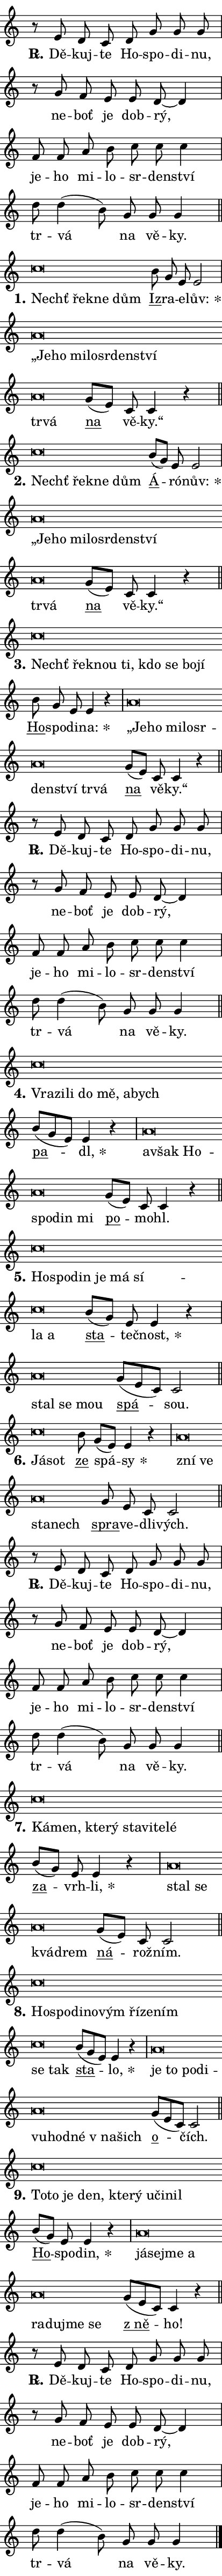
\version "2.24.0"
\header { tagline = "" }
\paper {
  indent = 0\cm
  top-margin = 0\cm
  right-margin = 0\cm
  bottom-margin = 0\cm
  left-margin = 0\cm
  paper-width = 7\cm
  page-breaking = #ly:one-page-breaking
  system-system-spacing.basic-distance = #11
  score-system-spacing.basic-distance = #11
  ragged-last = ##f
}


%% Author: Thomas Morley
%% https://lists.gnu.org/archive/html/lilypond-user/2020-05/msg00002.html
#(define (line-position grob)
"Returns position of @var[grob} in current system:
   @code{'start}, if at first time-step
   @code{'end}, if at last time-step
   @code{'middle} otherwise
"
  (let* ((col (ly:item-get-column grob))
         (ln (ly:grob-object col 'left-neighbor))
         (rn (ly:grob-object col 'right-neighbor))
         (col-to-check-left (if (ly:grob? ln) ln col))
         (col-to-check-right (if (ly:grob? rn) rn col))
         (break-dir-left
           (and
             (ly:grob-property col-to-check-left 'non-musical #f)
             (ly:item-break-dir col-to-check-left)))
         (break-dir-right
           (and
             (ly:grob-property col-to-check-right 'non-musical #f)
             (ly:item-break-dir col-to-check-right))))
        (cond ((eqv? 1 break-dir-left) 'start)
              ((eqv? -1 break-dir-right) 'end)
              (else 'middle))))

#(define (tranparent-at-line-position vctor)
  (lambda (grob)
  "Relying on @code{line-position} select the relevant enry from @var{vctor}.
Used to determine transparency,"
    (case (line-position grob)
      ((end) (not (vector-ref vctor 0)))
      ((middle) (not (vector-ref vctor 1)))
      ((start) (not (vector-ref vctor 2))))))

noteHeadBreakVisibility =
#(define-music-function (break-visibility)(vector?)
"Makes @code{NoteHead}s transparent relying on @var{break-visibility}"
#{
  \override NoteHead.transparent =
    #(tranparent-at-line-position break-visibility)
#})

#(define delete-ledgers-for-transparent-note-heads
  (lambda (grob)
    "Reads whether a @code{NoteHead} is transparent.
If so this @code{NoteHead} is removed from @code{'note-heads} from
@var{grob}, which is supposed to be @code{LedgerLineSpanner}.
As a result ledgers are not printed for this @code{NoteHead}"
    (let* ((nhds-array (ly:grob-object grob 'note-heads))
           (nhds-list
             (if (ly:grob-array? nhds-array)
                 (ly:grob-array->list nhds-array)
                 '()))
           ;; Relies on the transparent-property being done before
           ;; Staff.LedgerLineSpanner.after-line-breaking is executed.
           ;; This is fragile ...
           (to-keep
             (remove
               (lambda (nhd)
                 (ly:grob-property nhd 'transparent #f))
               nhds-list)))
      ;; TODO find a better method to iterate over grob-arrays, similiar
      ;; to filter/remove etc for lists
      ;; For now rebuilt from scratch
      (set! (ly:grob-object grob 'note-heads)  '())
      (for-each
        (lambda (nhd)
          (ly:pointer-group-interface::add-grob grob 'note-heads nhd))
        to-keep))))

hideNotes = {
  \noteHeadBreakVisibility #begin-of-line-visible
}
unHideNotes = {
  \noteHeadBreakVisibility #all-visible
}

% work-around for resetting accidentals
% https://lilypond.org/doc/v2.23/Documentation/notation/displaying-rhythms#unmetered-music
cadenzaMeasure = {
  \cadenzaOff
  \partial 1024 s1024
  \cadenzaOn
}

#(define-markup-command (accent layout props text) (markup?)
  "Underline accented syllable"
  (interpret-markup layout props
    #{\markup \override #'(offset . 4.3) \underline { #text }#}))

responsum = \markup \concat {
  "R" \hspace #-1.05 \path #0.1 #'((moveto 0 0.07) (lineto 0.9 0.8)) \hspace #0.05 "."
}

\layout {
    \context {
        \Staff
        \remove "Time_signature_engraver"
        \override LedgerLineSpanner.after-line-breaking = #delete-ledgers-for-transparent-note-heads
    }
    \context {
        \Voice {
            \override NoteHead.output-attributes = #'((class . "notehead"))
            \override Hairpin.height = #0.55
        }
    }
    \context {
        \Lyrics {
            \override StanzaNumber.output-attributes = #'((class . "stanzanumber"))
            \override LyricSpace.minimum-distance = #0.9
            \override LyricText.font-name = #"TeX Gyre Schola"
            \override LyricText.font-size = 1
            \override StanzaNumber.font-name = #"TeX Gyre Schola Bold"
            \override StanzaNumber.font-size = 1
        }
    }
}

% magnetic-lyrics.ily
%
%   written by
%     Jean Abou Samra <jean@abou-samra.fr>
%     Werner Lemberg <wl@gnu.org>
%
%   adapted by
%     Jiri Hon <jiri.hon@gmail.com>
%
% Version 2022-Apr-15

% https://www.mail-archive.com/lilypond-user@gnu.org/msg149350.html

#(define (Left_hyphen_pointer_engraver context)
   "Collect syllable-hyphen-syllable occurrences in lyrics and store
them in properties.  This engraver only looks to the left.  For
example, if the lyrics input is @code{foo -- bar}, it does the
following.

@itemize @bullet
@item
Set the @code{text} property of the @code{LyricHyphen} grob between
@q{foo} and @q{bar} to @code{foo}.

@item
Set the @code{left-hyphen} property of the @code{LyricText} grob with
text @q{foo} to the @code{LyricHyphen} grob between @q{foo} and
@q{bar}.
@end itemize

Use this auxiliary engraver in combination with the
@code{lyric-@/text::@/apply-@/magnetic-@/offset!} hook."
   (let ((hyphen #f)
         (text #f))
     (make-engraver
      (acknowledgers
       ((lyric-syllable-interface engraver grob source-engraver)
        (set! text grob)))
      (end-acknowledgers
       ((lyric-hyphen-interface engraver grob source-engraver)
        ;(when (not (grob::has-interface grob 'lyric-space-interface))
          (set! hyphen grob)));)
      ((stop-translation-timestep engraver)
       (when (and text hyphen)
         (ly:grob-set-object! text 'left-hyphen hyphen))
       (set! text #f)
       (set! hyphen #f)))))

#(define (lyric-text::apply-magnetic-offset! grob)
   "If the space between two syllables is less than the value in
property @code{LyricText@/.details@/.squash-threshold}, move the right
syllable to the left so that it gets concatenated with the left
syllable.

Use this function as a hook for
@code{LyricText@/.after-@/line-@/breaking} if the
@code{Left_@/hyphen_@/pointer_@/engraver} is active."
   (let ((hyphen (ly:grob-object grob 'left-hyphen #f)))
     (when hyphen
       (let ((left-text (ly:spanner-bound hyphen LEFT)))
         (when (grob::has-interface left-text 'lyric-syllable-interface)
           (let* ((common (ly:grob-common-refpoint grob left-text X))
                  (this-x-ext (ly:grob-extent grob common X))
                  (left-x-ext
                   (begin
                     ;; Trigger magnetism for left-text.
                     (ly:grob-property left-text 'after-line-breaking)
                     (ly:grob-extent left-text common X)))
                  ;; `delta` is the gap width between two syllables.
                  (delta (- (interval-start this-x-ext)
                            (interval-end left-x-ext)))
                  (details (ly:grob-property grob 'details))
                  (threshold (assoc-get 'squash-threshold details 0.2)))
             (when (< delta threshold)
               (let* (;; We have to manipulate the input text so that
                      ;; ligatures crossing syllable boundaries are not
                      ;; disabled.  For languages based on the Latin
                      ;; script this is essentially a beautification.
                      ;; However, for non-Western scripts it can be a
                      ;; necessity.
                      (lt (ly:grob-property left-text 'text))
                      (rt (ly:grob-property grob 'text))
                      (is-space (grob::has-interface hyphen 'lyric-space-interface))
                      (space (if is-space " " ""))
                      (space-markup (grob-interpret-markup grob " "))
                      (space-size (interval-length (ly:stencil-extent space-markup X)))
                      (extra-delta (if is-space space-size 0))
                      ;; Append new syllable.
                      (ltrt-space (if (and (string? lt) (string? rt))
                                (string-append lt space rt)
                                (make-concat-markup (list lt space rt))))
                      ;; Right-align `ltrt` to the right side.
                      (ltrt-space-markup (grob-interpret-markup
                               grob
                               (make-translate-markup
                                (cons (interval-length this-x-ext) 0)
                                (make-right-align-markup ltrt-space)))))
                 (begin
                   ;; Don't print `left-text`.
                   (ly:grob-set-property! left-text 'stencil #f)
                   ;; Set text and stencil (which holds all collected
                   ;; syllables so far) and shift it to the left.
                   (ly:grob-set-property! grob 'text ltrt-space)
                   (ly:grob-set-property! grob 'stencil ltrt-space-markup)
                   (ly:grob-translate-axis! grob (- (- delta extra-delta)) X))))))))))


#(define (lyric-hyphen::displace-bounds-first grob)
   ;; Make very sure this callback isn't triggered too early.
   (let ((left (ly:spanner-bound grob LEFT))
         (right (ly:spanner-bound grob RIGHT)))
     (ly:grob-property left 'after-line-breaking)
     (ly:grob-property right 'after-line-breaking)
     (ly:lyric-hyphen::print grob)))

squashThreshold = #0.4

\layout {
  \context {
    \Lyrics
    \consists #Left_hyphen_pointer_engraver
    \override LyricText.after-line-breaking =
      #lyric-text::apply-magnetic-offset!
    \override LyricHyphen.stencil = #lyric-hyphen::displace-bounds-first
    \override LyricText.details.squash-threshold = \squashThreshold
    \override LyricHyphen.minimum-distance = 0
    \override LyricHyphen.minimum-length = \squashThreshold
  }
}

squash = \override LyricText.details.squash-threshold = 9999
unSquash = \override LyricText.details.squash-threshold = \squashThreshold

left = \override LyricText.self-alignment-X = #LEFT
unLeft = \revert LyricText.self-alignment-X

starOffset = #(lambda (grob) 
                (let ((x_offset (ly:self-alignment-interface::aligned-on-x-parent grob)))
                  (if (= x_offset 0) 0 (+ x_offset 1.2))))

star = #(define-music-function (syllable)(string?)
"Append star separator at the end of a syllable"
#{
  \once \override LyricText.X-offset = #starOffset
  \lyricmode { \markup {
    #syllable
    \override #'((font-name . "TeX Gyre Schola Bold")) \hspace #0.2 \lower #0.65 \larger "*"
  } }
#})

starAccent = #(define-music-function (syllable)(string?)
"Append star separator at the end of a syllable and make accent"
#{
  \once \override LyricText.X-offset = #starOffset
  \lyricmode { \markup {
    \accent #syllable
    \override #'((font-name . "TeX Gyre Schola Bold")) \hspace #0.2 \lower #0.65 \larger "*"
  } }
#})

breath = #(define-music-function (syllable)(string?)
"Append breathing indicator at the end of a syllable"
#{
  \lyricmode { \markup { #syllable "+" } }
#})

optionalBreath = #(define-music-function (syllable)(string?)
"Append optional breathing indicator at the end of a syllable"
#{
  \lyricmode { \markup { #syllable "(+)" } }
#})


\score {
    <<
        \new Voice = "melody" { \cadenzaOn \key c \major \relative { r8 e' d c d g g g \cadenzaMeasure \bar "|" r g f e e d~ d4 \cadenzaMeasure \bar "|" f8 f a b c c c4 \cadenzaMeasure \bar "|" d8 d4( b8)] g g g4 \cadenzaMeasure \bar "||" \break } }
        \new Lyrics \lyricsto "melody" { \lyricmode { \set stanza = \responsum
Dě -- kuj -- te Ho -- spo -- di -- nu, ne -- boť je dob -- rý, je -- ho mi -- lo -- sr -- den -- ství tr -- vá na vě -- ky. } }
    >>
    \layout {}
}

\score {
    <<
        \new Voice = "melody" { \cadenzaOn \key c \major \relative { c''\breve*1/16 \hideNotes \breve*1/16 \bar "" \breve*1/16 \breve*1/16 \bar "" \unHideNotes \bar "" b8 g e e2 \cadenzaMeasure \bar "|" a\breve*1/16 \hideNotes \breve*1/16 \bar "" \breve*1/16 \bar "" \breve*1/16 \bar "" \breve*1/16 \bar "" \breve*1/16 \bar "" \breve*1/16 \bar "" \breve*1/16 \breve*1/16 \bar "" \unHideNotes \bar "" g8[( e)] c c4 r \cadenzaMeasure \bar "||" \break } }
        \new Lyrics \lyricsto "melody" { \lyricmode { \set stanza = "1."
\left Nechť \squash řek -- ne dům \unLeft \unSquash \markup \accent Iz -- ra -- e -- \star lův: \left „Je -- \squash ho mi -- lo -- sr -- den -- ství tr -- vá \unLeft \unSquash \markup \accent na vě -- ky.“ } }
    >>
    \layout {}
}

\score {
    <<
        \new Voice = "melody" { \cadenzaOn \key c \major \relative { c''\breve*1/16 \hideNotes \breve*1/16 \bar "" \breve*1/16 \breve*1/16 \bar "" \unHideNotes \bar "" b8[( g)] e e2 \cadenzaMeasure \bar "|" a\breve*1/16 \hideNotes \breve*1/16 \bar "" \breve*1/16 \bar "" \breve*1/16 \bar "" \breve*1/16 \bar "" \breve*1/16 \bar "" \breve*1/16 \bar "" \breve*1/16 \breve*1/16 \bar "" \unHideNotes \bar "" g8[( e)] c c4 r \cadenzaMeasure \bar "||" \break } }
        \new Lyrics \lyricsto "melody" { \lyricmode { \set stanza = "2."
\left Nechť \squash řek -- ne dům \unLeft \unSquash \markup \accent Á -- ró -- \star nův: \left „Je -- \squash ho mi -- lo -- sr -- den -- ství tr -- vá \unLeft \unSquash \markup \accent na vě -- ky.“ } }
    >>
    \layout {}
}

\score {
    <<
        \new Voice = "melody" { \cadenzaOn \key c \major \relative { c''\breve*1/16 \hideNotes \breve*1/16 \bar "" \breve*1/16 \bar "" \breve*1/16 \bar "" \breve*1/16 \bar "" \breve*1/16 \bar "" \breve*1/16 \breve*1/16 \bar "" \unHideNotes \bar "" b8 g e e4 r \cadenzaMeasure \bar "|" a\breve*1/16 \hideNotes \breve*1/16 \bar "" \breve*1/16 \bar "" \breve*1/16 \bar "" \breve*1/16 \bar "" \breve*1/16 \bar "" \breve*1/16 \bar "" \breve*1/16 \breve*1/16 \bar "" \unHideNotes \bar "" g8[( e)] c c4 r \cadenzaMeasure \bar "||" \break } }
        \new Lyrics \lyricsto "melody" { \lyricmode { \set stanza = "3."
\left Nechť \squash řek -- nou ti, kdo se bo -- jí \unLeft \unSquash \markup \accent Ho -- spo -- di -- \star na: \left „Je -- \squash ho mi -- lo -- sr -- den -- ství tr -- vá \unLeft \unSquash \markup \accent na vě -- ky.“ } }
    >>
    \layout {}
}

\score {
    <<
        \new Voice = "melody" { \cadenzaOn \key c \major \relative { r8 e' d c d g g g \cadenzaMeasure \bar "|" r g f e e d~ d4 \cadenzaMeasure \bar "|" f8 f a b c c c4 \cadenzaMeasure \bar "|" d8 d4( b8)] g g g4 \cadenzaMeasure \bar "||" \break } }
        \new Lyrics \lyricsto "melody" { \lyricmode { \set stanza = \responsum
Dě -- kuj -- te Ho -- spo -- di -- nu, ne -- boť je dob -- rý, je -- ho mi -- lo -- sr -- den -- ství tr -- vá na vě -- ky. } }
    >>
    \layout {}
}

\score {
    <<
        \new Voice = "melody" { \cadenzaOn \key c \major \relative { c''\breve*1/16 \hideNotes \breve*1/16 \bar "" \breve*1/16 \bar "" \breve*1/16 \bar "" \breve*1/16 \bar "" \breve*1/16 \breve*1/16 \bar "" \unHideNotes \bar "" b8[( g e)] e4 r \cadenzaMeasure \bar "|" a\breve*1/16 \hideNotes \breve*1/16 \bar "" \breve*1/16 \bar "" \breve*1/16 \bar "" \breve*1/16 \breve*1/16 \bar "" \unHideNotes \bar "" g8[( e)] c c4 r \cadenzaMeasure \bar "||" \break } }
        \new Lyrics \lyricsto "melody" { \lyricmode { \set stanza = "4."
\left Vra -- \squash zi -- li do mě, a -- bych \unLeft \unSquash \markup \accent pa -- \star dl, \left a -- \squash však Ho -- spo -- din mi \unLeft \unSquash \markup \accent po -- mo -- hl. } }
    >>
    \layout {}
}

\score {
    <<
        \new Voice = "melody" { \cadenzaOn \key c \major \relative { c''\breve*1/16 \hideNotes \breve*1/16 \bar "" \breve*1/16 \bar "" \breve*1/16 \bar "" \breve*1/16 \bar "" \breve*1/16 \bar "" \breve*1/16 \breve*1/16 \bar "" \unHideNotes \bar "" b8[( g)] e e4 r \cadenzaMeasure \bar "|" a\breve*1/16 \hideNotes \breve*1/16 \breve*1/16 \bar "" \unHideNotes \bar "" g8[( e c)] c2 \cadenzaMeasure \bar "||" \break } }
        \new Lyrics \lyricsto "melody" { \lyricmode { \set stanza = "5."
\left Ho -- \squash spo -- din je má sí -- la a \unLeft \unSquash \markup \accent sta -- teč -- \star nost, \left stal \squash se mou \unLeft \unSquash \markup \accent spá -- sou. } }
    >>
    \layout {}
}

\score {
    <<
        \new Voice = "melody" { \cadenzaOn \key c \major \relative { c''\breve*1/16 \hideNotes \breve*1/16 \bar "" \unHideNotes \bar "" b8 g[( e)] e4 r \cadenzaMeasure \bar "|" a\breve*1/16 \hideNotes \breve*1/16 \bar "" \breve*1/16 \breve*1/16 \bar "" \unHideNotes \bar "" g8 e c c2 \cadenzaMeasure \bar "||" \break } }
        \new Lyrics \lyricsto "melody" { \lyricmode { \set stanza = "6."
\left Já -- \squash sot \unLeft \unSquash \markup \accent ze spá -- \star sy \left zní \squash ve sta -- nech \unLeft \unSquash \markup \accent spra -- ve -- dli -- vých. } }
    >>
    \layout {}
}

\score {
    <<
        \new Voice = "melody" { \cadenzaOn \key c \major \relative { r8 e' d c d g g g \cadenzaMeasure \bar "|" r g f e e d~ d4 \cadenzaMeasure \bar "|" f8 f a b c c c4 \cadenzaMeasure \bar "|" d8 d4( b8)] g g g4 \cadenzaMeasure \bar "||" \break } }
        \new Lyrics \lyricsto "melody" { \lyricmode { \set stanza = \responsum
Dě -- kuj -- te Ho -- spo -- di -- nu, ne -- boť je dob -- rý, je -- ho mi -- lo -- sr -- den -- ství tr -- vá na vě -- ky. } }
    >>
    \layout {}
}

\score {
    <<
        \new Voice = "melody" { \cadenzaOn \key c \major \relative { c''\breve*1/16 \hideNotes \breve*1/16 \bar "" \breve*1/16 \bar "" \breve*1/16 \bar "" \breve*1/16 \bar "" \breve*1/16 \bar "" \breve*1/16 \breve*1/16 \bar "" \unHideNotes \bar "" b8[( g)] e e4 r \cadenzaMeasure \bar "|" a\breve*1/16 \hideNotes \breve*1/16 \bar "" \breve*1/16 \breve*1/16 \bar "" \unHideNotes \bar "" g8[( e)] c c2 \cadenzaMeasure \bar "||" \break } }
        \new Lyrics \lyricsto "melody" { \lyricmode { \set stanza = "7."
\left Ká -- \squash men, kte -- rý sta -- vi -- te -- lé \unLeft \unSquash \markup \accent za -- vrh -- \star li, \left stal \squash se kvá -- drem \unLeft \unSquash \markup \accent ná -- rož -- ním. } }
    >>
    \layout {}
}

\score {
    <<
        \new Voice = "melody" { \cadenzaOn \key c \major \relative { c''\breve*1/16 \hideNotes \breve*1/16 \bar "" \breve*1/16 \bar "" \breve*1/16 \bar "" \breve*1/16 \bar "" \breve*1/16 \bar "" \breve*1/16 \bar "" \breve*1/16 \bar "" \breve*1/16 \breve*1/16 \bar "" \unHideNotes \bar "" b8[( g e)] e4 r \cadenzaMeasure \bar "|" a\breve*1/16 \hideNotes \breve*1/16 \bar "" \breve*1/16 \bar "" \breve*1/16 \bar "" \breve*1/16 \bar "" \breve*1/16 \bar "" \breve*1/16 \bar "" \breve*1/16 \breve*1/16 \bar "" \unHideNotes \bar "" g8[( e c)] c2 \cadenzaMeasure \bar "||" \break } }
        \new Lyrics \lyricsto "melody" { \lyricmode { \set stanza = "8."
\left Ho -- \squash spo -- di -- no -- vým ří -- ze -- ním se tak \unLeft \unSquash \markup \accent sta -- \star lo, \left je \squash to po -- di -- vu -- hod -- né "v na" -- šich \unLeft \unSquash \markup \accent o -- čích. } }
    >>
    \layout {}
}

\score {
    <<
        \new Voice = "melody" { \cadenzaOn \key c \major \relative { c''\breve*1/16 \hideNotes \breve*1/16 \bar "" \breve*1/16 \bar "" \breve*1/16 \bar "" \breve*1/16 \bar "" \breve*1/16 \bar "" \breve*1/16 \bar "" \breve*1/16 \breve*1/16 \bar "" \unHideNotes \bar "" b8[( g)] e e4 r \cadenzaMeasure \bar "|" a\breve*1/16 \hideNotes \breve*1/16 \bar "" \breve*1/16 \bar "" \breve*1/16 \bar "" \breve*1/16 \bar "" \breve*1/16 \bar "" \breve*1/16 \breve*1/16 \bar "" \unHideNotes \bar "" g8[( e c)] c4 r \cadenzaMeasure \bar "||" \break } }
        \new Lyrics \lyricsto "melody" { \lyricmode { \set stanza = "9."
\left To -- \squash to je den, kte -- rý u -- či -- nil \unLeft \unSquash \markup \accent Ho -- spo -- \star din, \left já -- \squash sej -- me a ra -- du -- jme se \unLeft \unSquash \markup \accent "z ně" -- ho! } }
    >>
    \layout {}
}

\score {
    <<
        \new Voice = "melody" { \cadenzaOn \key c \major \relative { r8 e' d c d g g g \cadenzaMeasure \bar "|" r g f e e d~ d4 \cadenzaMeasure \bar "|" f8 f a b c c c4 \cadenzaMeasure \bar "|" d8 d4( b8)] g g g4 \cadenzaMeasure \bar "||" \break } \bar "|." }
        \new Lyrics \lyricsto "melody" { \lyricmode { \set stanza = \responsum
Dě -- kuj -- te Ho -- spo -- di -- nu, ne -- boť je dob -- rý, je -- ho mi -- lo -- sr -- den -- ství tr -- vá na vě -- ky. } }
    >>
    \layout {}
}
